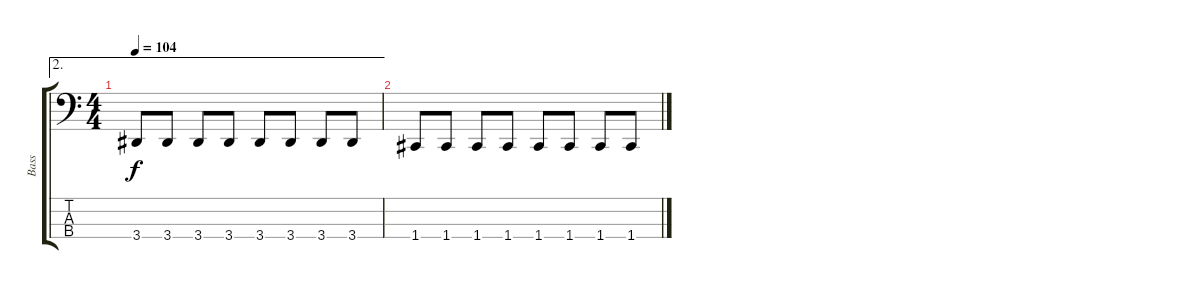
\track ("Bass" "Bass") {instrument electricbassfinger}
\staff {score tabs}
\tuning (F2 C2 G1 C1) {hide}
\ae 2
\ts (4 4)
\tempo 104
\clef f4
\ks c
3.4.8{dy f} 3.4.8 3.4.8 3.4.8 3.4.8 3.4.8 3.4.8 3.4.8 |
1.4.8 1.4.8 1.4.8 1.4.8 1.4.8 1.4.8 1.4.8 1.4.8
